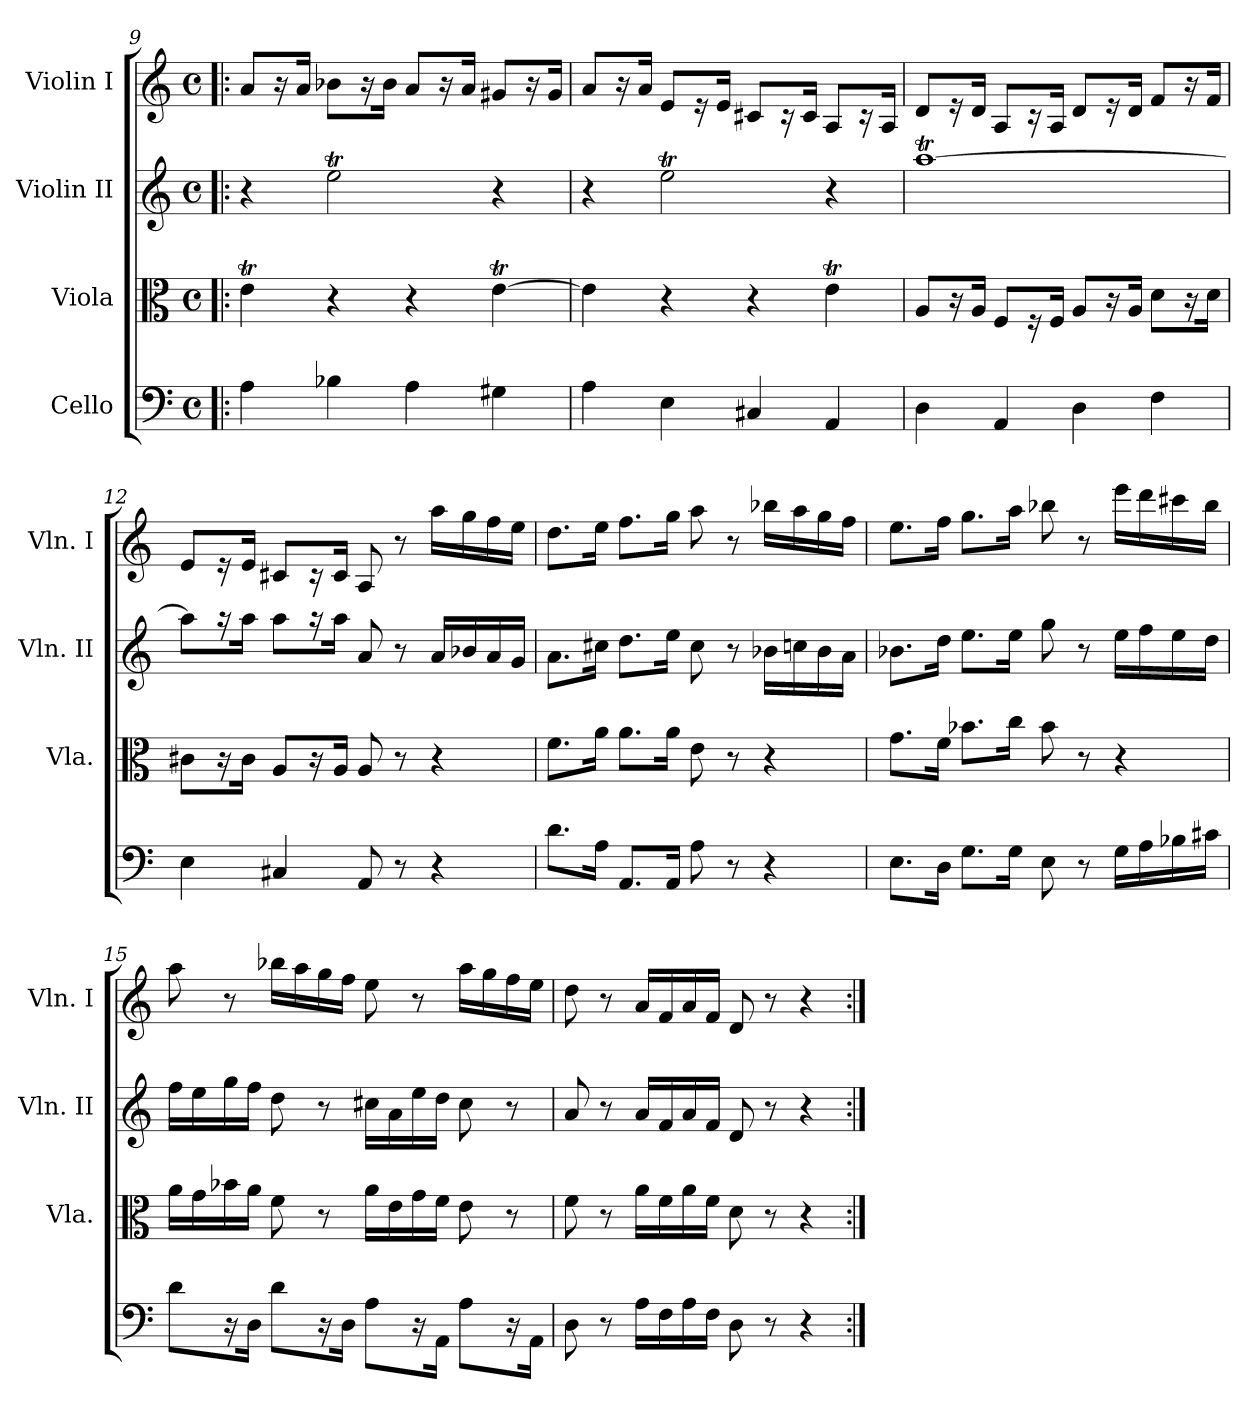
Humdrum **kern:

**kern	**kern	**kern	**kern
*part4	*part3	*part2	*part1
*staff4	*staff3	*staff2	*staff1
*I"Cello	*I"Viola	*I"Violin II	*I"Violin I
*	*I'Vla.	*I'Vln. II	*I'Vln. I
*clefF4	*clefC3	*clefG2	*clefG2
*M4/4	*M4/4	*M4/4	*M4/4
*met(c)	*met(c)	*met(c)	*met(c)
=9!|:	=9!|:	=9!|:	=9!|:
4A\	4et\	4r	8a/L
.	.	.	16r
.	.	.	16a/Jk
4B-\	4r	2eet\	(>8b-\L
.	.	.	16r
.	.	.	16b-\Jk
4A\	4r	.	(>8a/L
.	.	.	16r
.	.	.	16a/Jk
4G#\	[4et\	4r	(<8g#/L
.	.	.	16r
.	.	.	16g#/Jk
!!LO:PB:g=z
=10	=10	=10	=10
4A\	4e\]	4r	(<8a/L
.	.	.	16r
.	.	.	16a/Jk
4E\	4r	2eet\	(<8e/L
.	.	.	16r
.	.	.	16e/Jk
4C#/	4r	.	(<8c#/L
.	.	.	16r
.	.	.	16c#/Jk
4AA/	4et\	4r	(<8A/L
.	.	.	16r
.	.	.	16A/Jk
=11	=11	=11	=11
4D\	8A/L	[1aaT	(<8d/L
.	16r	.	16r
.	16A/Jk	.	16d/Jk
4AA/	(<8F/L	.	(<8A/L
.	16r	.	16r
.	16F/Jk	.	16A/Jk
4D\	(<8A/L	.	(<8d/L
.	16r	.	16r
.	16A/Jk	.	16d/Jk
4F\	(>8d\L	.	(<8f/L
.	16r	.	16r
.	16d\Jk	.	16f/Jk
=12	=12	=12	=12
4E\	(>8c#\L	8aa\L]	(<8e/L
.	16r	16r	16r
.	16c#\Jk	16aa\Jk	16e/Jk
4C#/	(>8A/L	8aa\L	(<8c#/L
.	16r	16r	16r
.	16A/Jk	16aa\Jk	16c#/Jk
8AA/	8A/	(>8a/	(<8A/
8r	8r	8r	8r
4r	4r	16a/LL	16aa\LL
.	.	16b-/	16gg\
.	.	16a/	16ff\
.	.	(<16g/JJ	(>16ee\JJ
!!LO:LB:g=z
=13	=13	=13	=13
8.d\L	8.f\L	8.a\L	8.dd\L
16A\Jk	16a\Jk	16cc#\Jk	16ee\Jk
8.AA/L	8.a\L	8.dd\L	8.ff\L
16AA/Jk	16a\Jk	16ee\Jk	16gg\Jk
8A\	8e\	8cc#\	8aa\
8r	8r	8r	8r
4r	4r	16b-\LL	16bb-\LL
.	.	16ccn\	16aa\
.	.	16b-\	16gg\
.	.	(>16a\JJ	(>16ff\JJ
=14	=14	=14	=14
8.E\L	8.g\L	8.b-\L	8.ee\L
16D\Jk	16f\Jk	16dd\Jk	16ff\Jk
8.G\L	8.b-\L	8.ee\L	8.gg\L
16G\Jk	16cc\Jk	16ee\Jk	16aa\Jk
8E\	8b-\	8gg\	8bb-\
8r	8r	8r	8r
16G\LL	4r	16ee\LL	16eee\LL
16A\	.	16ff\	16ddd\
16B-\	.	16ee\	16ccc#\
(>16c#\JJ	.	(>16dd\JJ	16bb-\JJ
!!LO:LB:g=z
=15	=15	=15	=15
8d\L	16a\LL	16ff\LL	(>8aa\
.	16g\	16ee\	.
16r	16b-\	16gg\	8r
16D\Jk	16a\JJ	16ff\JJ	.
8d\L	8f\	(>8dd\	16bb-\LL
.	.	.	16aa\
16r	8r	8r	16gg\
16D\Jk	.	.	16ff\JJ
8A\L	16a\LL	16cc#\LL	(>8ee\
.	16e\	16a\	.
16r	16g\	16ee\	8r
16AA\Jk	16f\JJ	16dd\JJ	.
8A\L	8e\	(>8cc#\	16aa\LL
.	.	.	16gg\
16r	8r	8r	16ff\
16AA\Jk	.	.	16ee\JJ
=16	=16	=16	=16
8D\	8f\	8a/	(>8dd\
8r	8r	8r	8r
16A\LL	16a\LL	16a/LL	16a/LL
16F\	16f\	16f/	16f/
16A\	16a\	16a/	16a/
16F\JJ	16f\JJ	16f/JJ	16f/JJ
(>8D\	(>8d\	(<8d/	(<8d/
8r	8r	8r	8r
4r	4r	4r	4r
=:|!	=:|!	=:|!	=:|!
*-	*-	*-	*-
